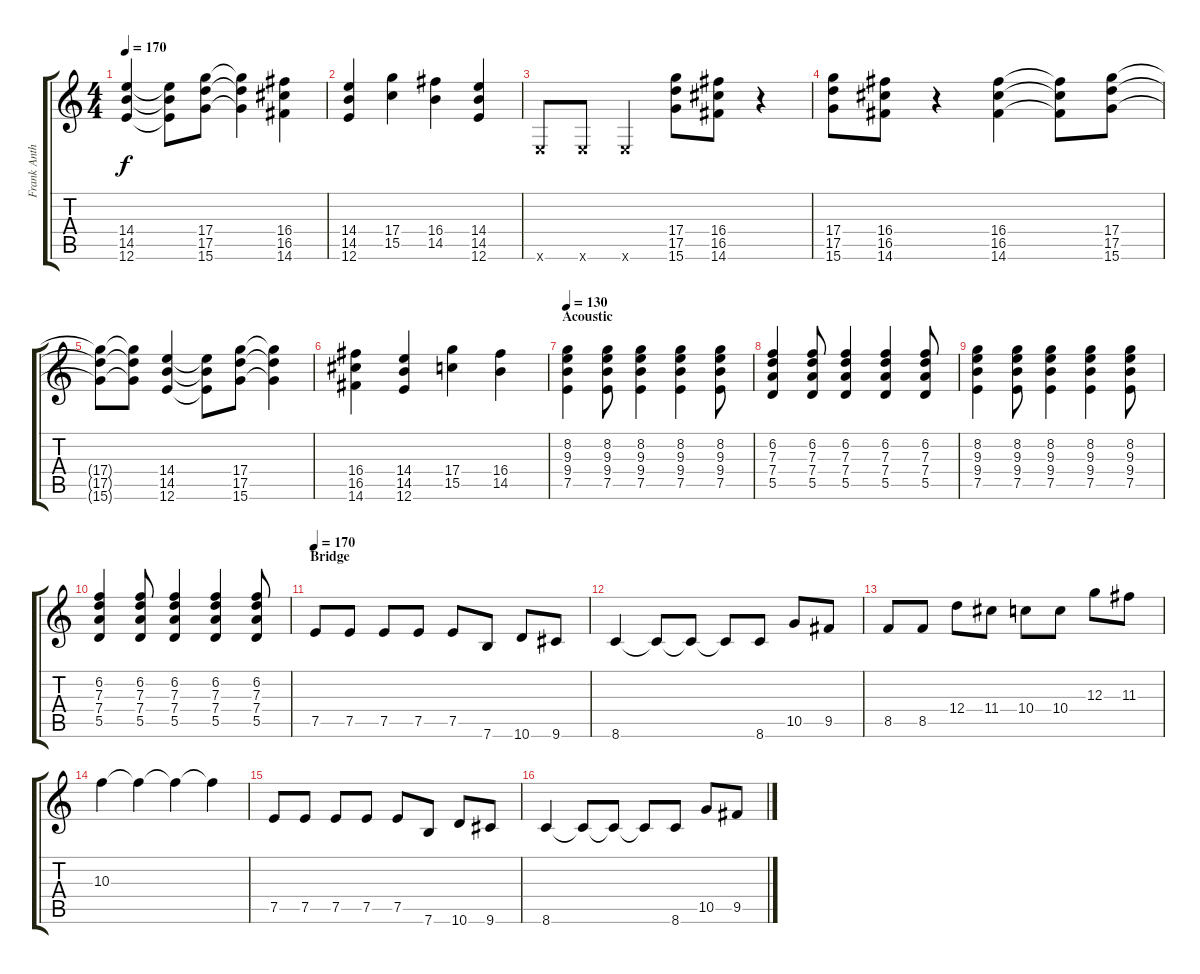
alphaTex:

\track ("Frank Anthony Iommi" "Frank Anth") {instrument overdrivenguitar}
\staff {score tabs}
\tuning (E4 B3 G3 D3 A2 E2) {hide}
\ts (4 4)
\tempo 170
\clef g2
\ks c
(14.4 14.5 12.6).4{dy f} (14.4{t} 14.5{t} 12.6{t}).8 (17.4 17.5 15.6).8 (17.4{t} 17.5{t} 15.6{t}).4 (16.4 16.5 14.6).4 |
(14.4 14.5 12.6).4 (17.4 15.5).4 (16.4 14.5).4 (14.4 14.5 12.6).4 |
0.6{x}.8 0.6{x}.8 0.6{x}.4 (17.4 17.5 15.6).8 (16.4 16.5 14.6).8 r.4 |
(17.4 17.5 15.6).8 (16.4 16.5 14.6).8 r.4 (16.4 16.5 14.6).4 (16.4{t} 16.5{t} 14.6{t}).8 (17.4 17.5 15.6).8 |
(17.4{t} 17.5{t} 15.6{t}).8 (17.4{t} 17.5{t} 15.6{t}).8 (14.4 14.5 12.6).4 (14.4{t} 14.5{t} 12.6{t}).8 (17.4 17.5 15.6).8 (17.4{t} 17.5{t} 15.6{t}).4 |
(16.4 16.5 14.6).4 (14.4 14.5 12.6).4 (17.4 15.5).4 (16.4 14.5).4 |
\section ("" "Acoustic")
\tempo 130
(8.2 9.3 9.4 7.5).4{instrument acousticguitarnylon} (8.2 9.3 9.4 7.5).8 (8.2 9.3 9.4 7.5).4 (8.2 9.3 9.4 7.5).4 (8.2 9.3 9.4 7.5).8 |
(6.2 7.3 7.4 5.5).4 (6.2 7.3 7.4 5.5).8 (6.2 7.3 7.4 5.5).4 (6.2 7.3 7.4 5.5).4 (6.2 7.3 7.4 5.5).8 |
(8.2 9.3 9.4 7.5).4 (8.2 9.3 9.4 7.5).8 (8.2 9.3 9.4 7.5).4 (8.2 9.3 9.4 7.5).4 (8.2 9.3 9.4 7.5).8 |
(6.2 7.3 7.4 5.5).4 (6.2 7.3 7.4 5.5).8 (6.2 7.3 7.4 5.5).4 (6.2 7.3 7.4 5.5).4 (6.2 7.3 7.4 5.5).8 |
\section ("" "Bridge")
\tempo 170
7.5.8{instrument overdrivenguitar} 7.5.8 7.5.8 7.5.8 7.5.8 7.6.8 10.6.8 9.6.8 |
8.6.4 8.6{t}.8 8.6{t}.8 8.6{t}.8 8.6.8 10.5.8 9.5.8 |
8.5.8 8.5.8 12.4.8 11.4.8 10.4.8 10.4.8 12.3.8 11.3.8 |
10.3.4 10.3{t}.4 10.3{t}.4 10.3{t}.4 |
7.5.8 7.5.8 7.5.8 7.5.8 7.5.8 7.6.8 10.6.8 9.6.8 |
8.6.4 8.6{t}.8 8.6{t}.8 8.6{t}.8 8.6.8 10.5.8 9.5.8
